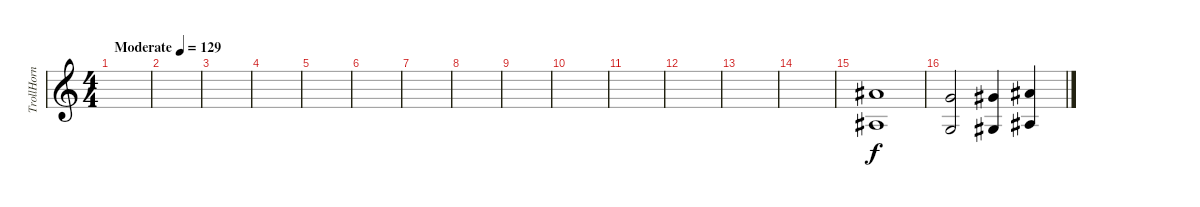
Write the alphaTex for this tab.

\track ("TrollHorn" "TrollHorn") {instrument pad4choir}
\staff {score}
\tuning (E4 B3 G3 D3 A2 E2) {hide}
\ts (4 4)
\tempo (129 "Moderate")
\clef g2
\ks c
|
|
|
|
|
|
|
|
|
|
|
|
|
|
(6.1 3.3).1{volume 10} |
(3.1 0.3).2 (4.1 1.3).4 (6.1 3.3).4
